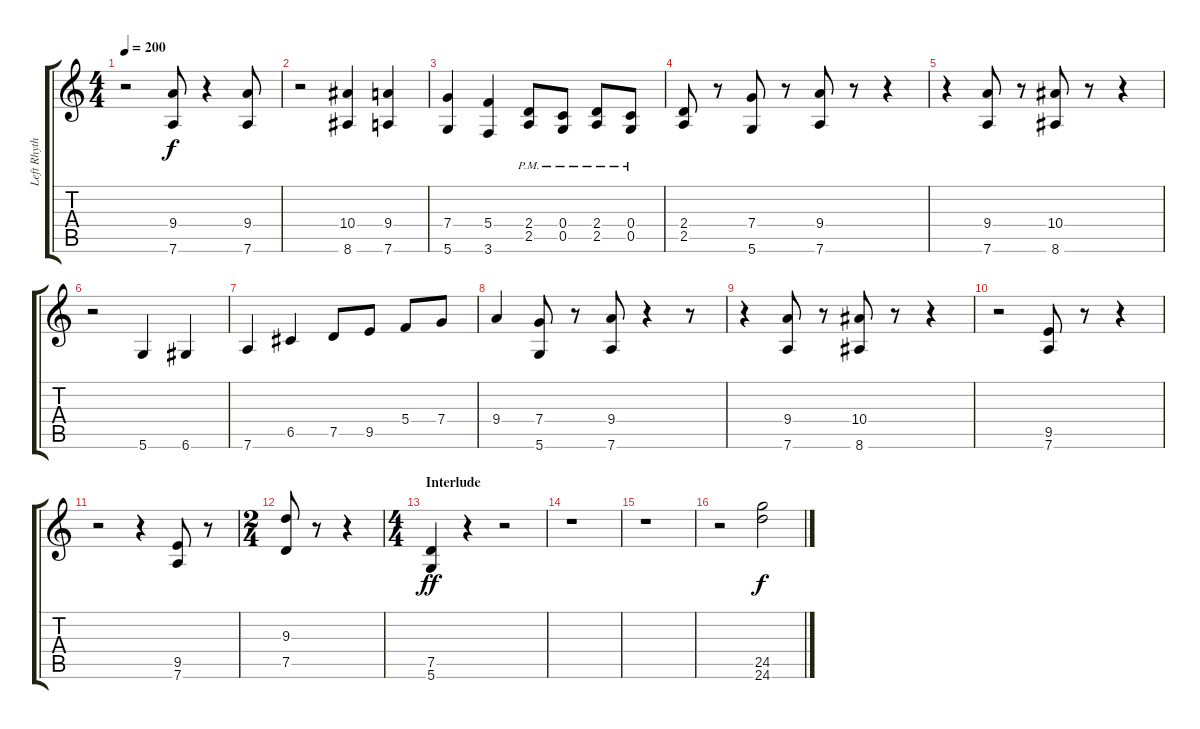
\track ("Left Rhythm Gtr" "Left Rhyth") {instrument overdrivenguitar}
\staff {score tabs}
\tuning (D4 A3 F3 C3 G2 D2) {hide}
\ts (4 4)
\tempo 200
\clef g2
\ks c
r.2{dy f} (9.4 7.6).8 r.4 (9.4 7.6).8 |
r.2 (10.4 8.6).4 (9.4 7.6).4 |
(7.4 5.6).4 (5.4 3.6).4 (2.4{pm} 2.5{pm}).8 (0.4{pm} 0.5{pm}).8 (2.4{pm} 2.5{pm}).8 (0.4{pm} 0.5{pm}).8 |
(2.4 2.5).8 r.8 (7.4 5.6).8 r.8 (9.4 7.6).8 r.8 r.4 |
r.4 (9.4 7.6).8 r.8 (10.4 8.6).8 r.8 r.4 |
r.2 5.6.4 6.6.4 |
7.6.4 6.5.4 7.5.8 9.5.8 5.4.8 7.4.8 |
9.4.4 (7.4 5.6).8 r.8 (9.4 7.6).8 r.4 r.8 |
r.4 (9.4 7.6).8 r.8 (10.4 8.6).8 r.8 r.4 |
r.2 (9.5 7.6).8 r.8 r.4 |
r.2 r.4 (9.5 7.6).8 r.8 |
\ts (2 4)
(9.3 7.5).8 r.8 r.4 |
\ts (4 4)
\section ("" "Interlude")
(7.5 5.6).4{dy ff} r.4 r.2 |
r.1 |
r.1 |
r.2 (24.5{ss} 24.6{ss}).2{dy f}
